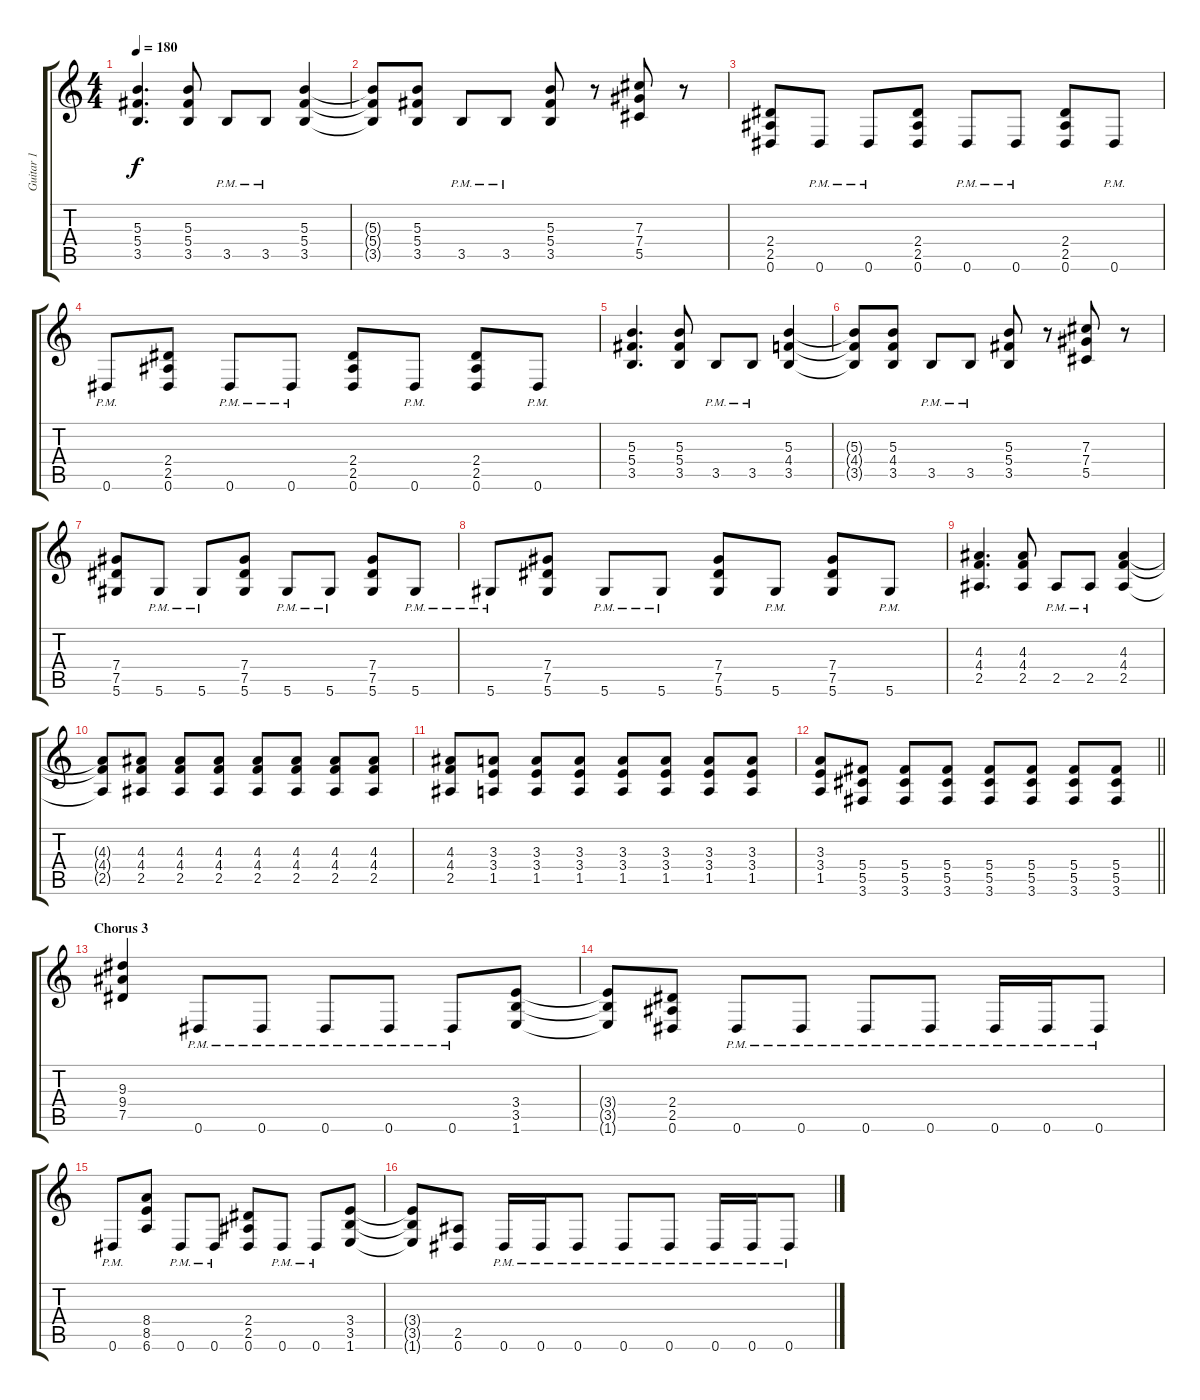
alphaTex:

\track ("Guitar 1" "Guitar 1") {instrument distortionguitar}
\staff {score tabs}
\tuning (Eb4 Bb3 Gb3 Db3 Ab2 Eb2) {hide}
\ts (4 4)
\tempo 180
\clef g2
\ks c
(5.3 5.4 3.5).4{d dy f} (5.3 5.4 3.5).8 3.5{pm}.8 3.5{pm}.8 (5.3 5.4 3.5).4 |
(5.3{t} 5.4{t} 3.5{t}).8 (5.3 5.4 3.5).8 3.5{pm}.8 3.5{pm}.8 (5.3 5.4 3.5).8 r.8 (7.3 7.4 5.5).8 r.8 |
(2.4 2.5 0.6).8 0.6{pm}.8 0.6{pm}.8 (2.4 2.5 0.6).8 0.6{pm}.8 0.6{pm}.8 (2.4 2.5 0.6).8 0.6{pm}.8 |
0.6{pm}.8 (2.4 2.5 0.6).8 0.6{pm}.8 0.6{pm}.8 (2.4 2.5 0.6).8 0.6{pm}.8 (2.4 2.5 0.6).8 0.6{pm}.8 |
(5.3 5.4 3.5).4{d} (5.3 5.4 3.5).8 3.5{pm}.8 3.5{pm}.8 (5.3 4.4 3.5).4 |
(5.3{t} 4.4{t} 3.5{t}).8 (5.3 4.4 3.5).8 3.5{pm}.8 3.5{pm}.8 (5.3 5.4 3.5).8 r.8 (7.3 7.4 5.5).8 r.8 |
(7.4 7.5 5.6).8 5.6{pm}.8 5.6{pm}.8 (7.4 7.5 5.6).8 5.6{pm}.8 5.6{pm}.8 (7.4 7.5 5.6).8 5.6{pm}.8 |
5.6{pm}.8 (7.4 7.5 5.6).8 5.6{pm}.8 5.6{pm}.8 (7.4 7.5 5.6).8 5.6{pm}.8 (7.4 7.5 5.6).8 5.6{pm}.8 |
(4.3 4.4 2.5).4{d} (4.3 4.4 2.5).8 2.5{pm}.8 2.5{pm}.8 (4.3 4.4 2.5).4 |
(4.3{t} 4.4{t} 2.5{t}).8 (4.3 4.4 2.5).8 (4.3 4.4 2.5).8 (4.3 4.4 2.5).8 (4.3 4.4 2.5).8 (4.3 4.4 2.5).8 (4.3 4.4 2.5).8 (4.3 4.4 2.5).8 |
(4.3 4.4 2.5).8 (3.3 3.4 1.5).8 (3.3 3.4 1.5).8 (3.3 3.4 1.5).8 (3.3 3.4 1.5).8 (3.3 3.4 1.5).8 (3.3 3.4 1.5).8 (3.3 3.4 1.5).8 |
\barLineRight lightlight
(3.3 3.4 1.5).8 (5.4 5.5 3.6).8 (5.4 5.5 3.6).8 (5.4 5.5 3.6).8 (5.4 5.5 3.6).8 (5.4 5.5 3.6).8 (5.4 5.5 3.6).8 (5.4 5.5 3.6).8 |
\section ("" "Chorus 3")
(9.3 9.4 7.5).4 0.6{pm}.8 0.6{pm}.8 0.6{pm}.8 0.6{pm}.8 0.6{pm}.8 (3.4 3.5 1.6).8 |
(3.4{t} 3.5{t} 1.6{t}).8 (2.4 2.5 0.6).8 0.6{pm}.8 0.6{pm}.8 0.6{pm}.8 0.6{pm}.8 0.6{pm}.16 0.6{pm}.16 0.6{pm}.8 |
0.6{pm}.8 (8.4 8.5 6.6).8 0.6{pm}.8 0.6{pm}.8 (2.4 2.5 0.6).8 0.6{pm}.8 0.6{pm}.8 (3.4 3.5 1.6).8 |
(3.4{t} 3.5{t} 1.6{t}).8 (2.5 0.6).8 0.6{pm}.16 0.6{pm}.16 0.6{pm}.8 0.6{pm}.8 0.6{pm}.8 0.6{pm}.16 0.6{pm}.16 0.6{pm}.8
